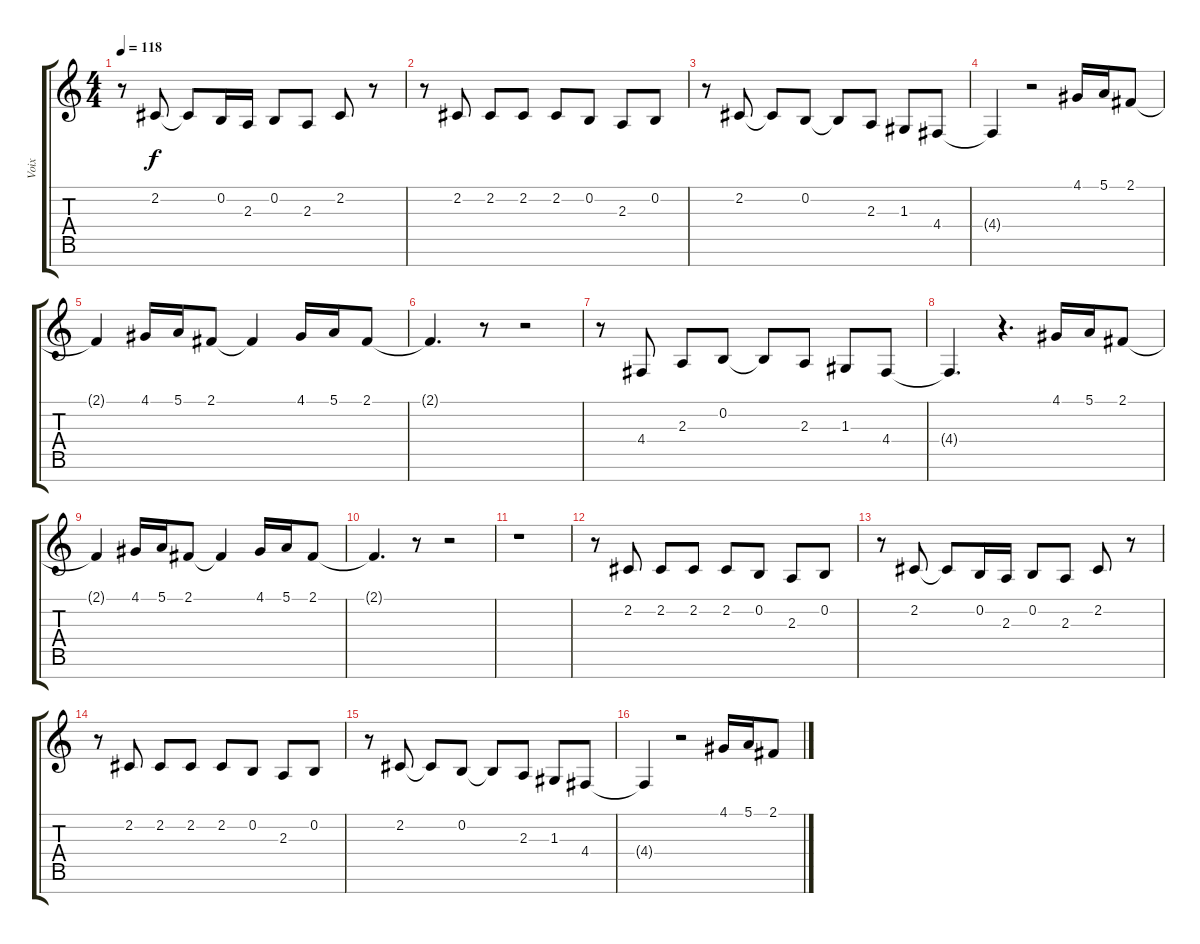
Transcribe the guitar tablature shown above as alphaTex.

\track ("Voix " "Voix ") {instrument acousticgrandpiano}
\staff {score tabs}
\tuning (E4 B3 G3 D3 A2 E2 B1) {hide}
\ts (4 4)
\tempo 118
\clef g2
\ks c
r.8{dy f} 2.2.8 2.2{t}.8 0.2.16 2.3.16 0.2.8 2.3.8 2.2.8 r.8 |
r.8 2.2.8 2.2.8 2.2.8 2.2.8 0.2.8 2.3.8 0.2.8 |
r.8 2.2.8 2.2{t}.8 0.2.8 0.2{t}.8 2.3.8 1.3.8 4.4.8 |
4.4{t}.4 r.2 4.1.16 5.1.16 2.1.8 |
2.1{t}.4 4.1.16 5.1.16 2.1.8 2.1{t}.4 4.1.16 5.1.16 2.1.8 |
2.1{t}.4{d} r.8 r.2 |
r.8 4.4.8 2.3.8 0.2.8 0.2{t}.8 2.3.8 1.3.8 4.4.8 |
4.4{t}.4{d} r.4{d} 4.1.16 5.1.16 2.1.8 |
2.1{t}.4 4.1.16 5.1.16 2.1.8 2.1{t}.4 4.1.16 5.1.16 2.1.8 |
2.1{t}.4{d} r.8 r.2 |
r.1 |
r.8 2.2.8 2.2.8 2.2.8 2.2.8 0.2.8 2.3.8 0.2.8 |
r.8 2.2.8 2.2{t}.8 0.2.16 2.3.16 0.2.8 2.3.8 2.2.8 r.8 |
r.8 2.2.8 2.2.8 2.2.8 2.2.8 0.2.8 2.3.8 0.2.8 |
r.8 2.2.8 2.2{t}.8 0.2.8 0.2{t}.8 2.3.8 1.3.8 4.4.8 |
4.4{t}.4 r.2 4.1.16 5.1.16 2.1.8
